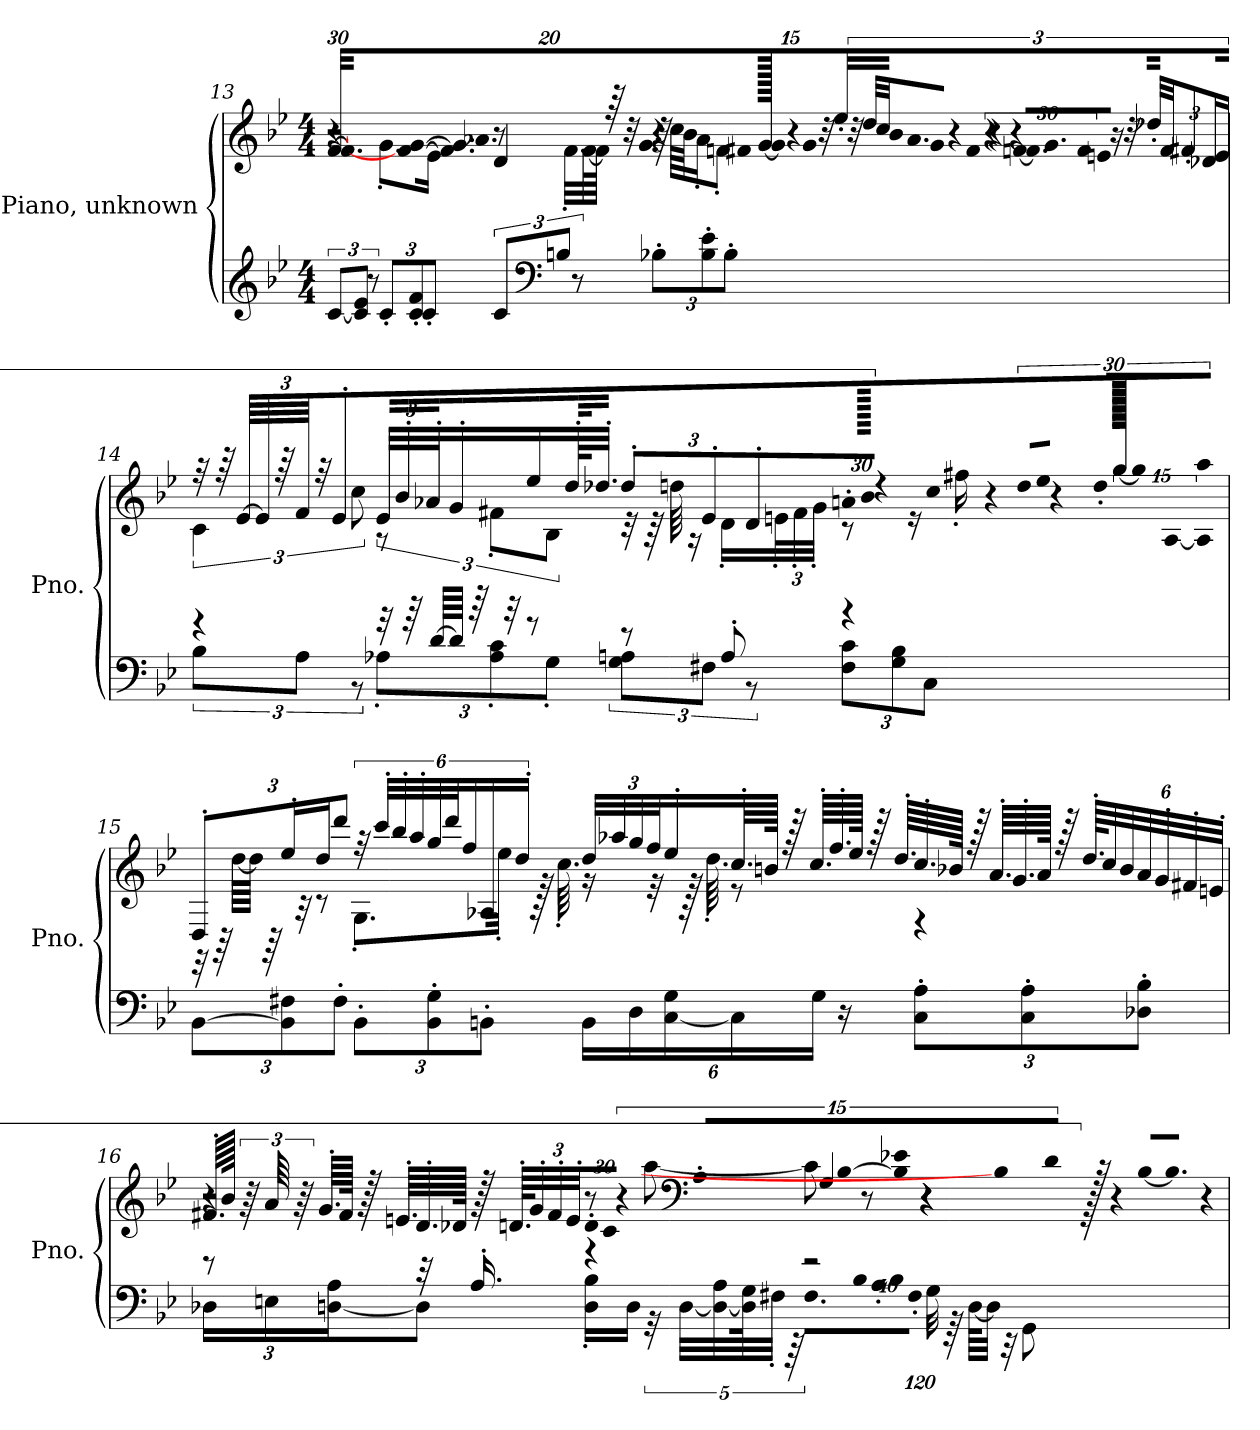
**kern	**kern
*part1	*part1
*staff2	*staff1
*I"Piano, unknown	*
*I'Pno.	*
!!LO:PB:g=z
*clefG2	*clefG2
*k[b-e-]	*k[b-e-]
*M4/4	*M4/4
*	*Xbrackettup
=13	=13
!	!LO:N:vis=64
*	*^
*	*	*^
[12c/L	[960%17f/LLLL	4r	2r
!	!LO:N:vis=64.	!	!
.	640%17f/_	.	.
.	1920ryy	.	.
!	!LO:N:vis=256	!	!
.	1920%17f/_ [1920%17g/K	.	.
!	!LO:N:vis=64.	!	!
.	640%17f/] 640%17g/]	.	.
!	!LO:N:vis=64.	!	!
.	640%17a-X/	.	.
12c/] 12e-/J	.	.	.
.	1920ryy	.	.
!	!LO:N:vis=256	!	!
.	1920%17g/L	.	.
!	!LO:N:vis=256	!	!
.	1920%17f#X/JJ	.	.
.	[960g/	.	.
.	960%19g/JJJ]	.	.
.	48r	.	.
12r	48g/	.	.
.	32r	.	.
.	32ee-'/	.	.
*Xbrackettup	*brackettup	*	*
12c'/L	48r	8.g'\L	.
.	48dd/LLL	.	.
.	48cc/	.	.
.	64b-/K	.	.
.	32.a-/J	.	.
12c/' 12f/'	.	.	.
.	16g/JJ	.	.
12c'/J	.	.	.
.	32r	16e-\Jk	.
.	32f#/	.	.
*brackettup	*	*	*
!	!LO:N:vis=64	!	!
12c/L	960%17r	8r	4d/
!	!LO:N:vis=64	!	!
.	960%17r	.	.
.	1920ryy	.	.
!	!LO:N:vis=128	!	!
.	1920%17r	.	.
!	!LO:N:vis=256	!	!
.	[1920%17fn/KLLLL	.	.
!	!LO:N:vis=64.	!	!
.	640%17f/]	.	.
!	!LO:N:vis=64.	!	!
.	640%17g/	.	.
*clefF4	*	*	*
12Bn/J	.	.	.
.	1920ryy	.	.
!	!LO:N:vis=256	!	!
.	1920%17f/L	.	.
!	!LO:N:vis=256	!	!
.	1920%17en/JJJJJ	.	.
.	16r	32.f'\LLL	.
12r	.	.	.
.	.	[64f\L	.
.	32r	64f\JJJJ]	.
.	.	64r	.
.	32dd-X'/KKL	32r	.
*Xbrackettup	*Xbrackettup	*	*
12B-X'\L	12f/	64r	4r
.	.	32cc\LLL	.
.	.	64b-\JK	.
.	.	16a-'\J	.
12B-\' 12e-\'	12f#X'/	.	.
.	.	8fn'\J	.
12B-'\J	24d-X/L	.	.
.	24e/JJ	.	.
*	*	*v	*v
!!LO:LB:g=z
=14	=14	=14
*^	*	*
*	*brackettup	*	*brackettup
4r	12B-\L	32r	6c\
.	.	64r	.
.	.	[64e-/LLLL	.
.	.	96e-/JJJJ]	.
.	.	96r	.
.	12A\J	96f/	.
.	.	32r	.
.	.	8e-'/	.
.	12r	.	12cc\
*	*Xbrackettup	*Xbrackettup	*
32r	12A-X'\L	48e-/LLL	12r
.	.	48b-'/	.
64r	.	.	.
.	.	48a-X'/J	.
[64d/LLLL	.	.	.
64d/JJJJ]	.	16g'/	.
64r	.	.	.
.	12A-\' 12c\'	.	12f#X'\L
32r	.	.	.
8r	.	16ee-/	.
.	12G'\J	.	12B-\J
.	.	64dd'/KL	.
.	.	32.dd-X'/JJJ	.
*	*brackettup	*	*
8r	12G\ 12An\L	12dd-'/L	32r
.	.	.	64r
.	.	.	64ddn\
.	.	.	16r
.	12F#X\J	12e-'/	.
8A'/	.	.	16d'\LL
.	12r	12d'/	.
.	.	.	48en'\L
.	.	.	48f#'\
.	.	.	48g'\JJJ
*	*Xbrackettup	*brackettup	*
!	!	!LO:N:vis=64	!
4r	12F#\ 12c\L	960%17an'/LLL	8r
!	!	!LO:N:vis=64	!
.	.	960%17b-/JJJJ	.
.	.	1920ryy	.
!	!	!LO:N:vis=128	!
.	.	1920%17r	.
!	!	!LO:N:vis=256	!
.	.	1920%17cc/	.
!	!	!LO:N:vis=128	!
.	.	1920%17r	.
!	!	!LO:N:vis=256	!
.	.	1920%17dd/KLLLL	.
!	!	!LO:N:vis=64	!
.	.	960%17ee-/JJJJ	.
.	12G\ 12B-\	.	.
!	!	!LO:N:vis=64	!
.	.	960%17r	.
.	.	1920ryy	.
!	!	!LO:N:vis=64	!
.	.	960%17dd'/KKLL	.
.	.	[960gg/	16r
.	.	320%13gg/]	.
.	12C\J	[24A/	.
.	.	.	16ff#X'\
.	.	24A/] 24aa/JJ	.
*v	*v	*	*
!!LO:LB:g=z	!!
=15	=15	=15
*	*Xbrackettup	*
[12BB-\L	12D'/L	32r
.	.	64r
.	.	[64dd\LLLL
.	.	64dd\JJJJ]
.	.	64r
12BB-\] 12F#X\	24ee-'/L	.
.	.	32r
.	24dd/J	8r
12F#'\J	12ddd/J	.
*	*brackettup	*
12BB-'\L	48r	8.G'\L
.	48ccc'/LLL	.
.	48bb-'/	.
*	*Xbrackettup	*
.	48aa'/	.
12BB-\' 12G\'	48gg/	.
.	48ddd/J	.
.	24ff/	.
12BBn'\J	24A-X/	.
.	.	32ee-'\Jkk
.	24dd'/JJ	.
.	.	128r
.	.	64.cc'\
24BB\LL	48dd/LLL	16r
.	48aa-X/	.
24D\	48gg/	.
.	48ff/J	32r
[24C\ 24G\	24ee-'/	.
.	.	128r
.	.	64.dd'\
*brackettup	*	*
24C\]	64.cc'/LL	8r
.	128bn/JJJJk	.
.	128r	.
.	64.cc'/LLLL	.
24G\JJ	.	.
.	64.ff'/	.
24r	.	.
.	128ee-/JJJJk	.
.	128r	.
.	64.dd'/LLLL	.
*Xbrackettup	*	*
12C\' 12A\'L	64.cc'/	4r
.	128b-X/JJJJk	.
.	128r	.
.	64.a'/LLLL	.
.	64.g'/	.
12C\' 12A\'	.	.
.	128a/JJJJk	.
.	128r	.
.	64.dd'/KLLL	.
.	48cc/	.
.	48b-/	.
12D-X\' 12B-\'J	48a/	.
.	48g'/	.
.	48f#X'/	.
.	48en'/JJJ	.
!!LO:LB:g=z
=16	=16	=16
*^	*	*^
8r	24D-X\LL	64.f#X'/LLLL	4r	2r
.	.	128b-/JJJJk	.	.
*	*	*brackettup	*	*
.	.	96r	.	.
.	24En\	96a/	.	.
.	.	96r	.	.
.	.	64.g'/LLLL	.	.
.	[24Dn\ 24A\J	.	.	.
.	.	128f#/JJJJk	.	.
.	.	128r	.	.
.	.	64.en'/LLLL	.	.
32r	8D\J]	64.d'/	.	.
.	.	128d-X/JJJJk	.	.
16.A'/	.	128r	.	.
.	.	64.dn'/KLLL	.	.
*	*	*Xbrackettup	*	*
.	.	48g'/	.	.
.	.	48f#'/	.	.
.	.	48e'/	.	.
*	*	*brackettup	*	*
!	!	!LO:N:vis=64	!	!
4r	16D\' 16B-\'LL	960%17d'/L	8r	.
!	!	!LO:N:vis=64	!	!
.	.	960%17c/JJJJ	.	.
.	.	1920ryy	.	.
!	!	!LO:N:vis=64	!	!
.	.	960%17r	.	.
*	*	*clefF4	*	*
!	!	!LO:N:vis=64	!	!
.	.	960%17A'/LLLL	.	.
.	16D\JJ	.	.	.
!	!	!LO:N:vis=64	!	!
.	.	[960%17B-/	.	.
!	!	!LO:N:vis=64	!	!
.	.	960%17B-/_ 960%17e-X/	.	.
.	.	1920ryy	.	.
!	!	!LO:N:vis=256	!	!
.	.	1920%17B-/L]	.	.
!	!	!LO:N:vis=256	!	!
.	.	1920%17d/JJJJJ	.	.
*	*brackettup	*	*	*
.	40r	960r	[8c\	.
.	.	960%19r	.	.
.	.	[96B-/KKLL	.	.
.	[40D\LLL	.	.	.
.	.	16.B-/JJ]	.	.
.	40D\_ 40A\	.	.	.
.	80D\] 80G\K	.	.	.
.	40F#X'\JJJ	.	.	.
.	80r	.	.	.
*	*Xbrackettup	*	*	*
!	!LO:N:vis=16.	!	!	!
2r	960%103F#\LL	2r	8c\]	4G/
!	!LO:N:vis=32	!	!	!
.	640%23B-\L	.	.	.
.	.	.	8r	.
!	!LO:N:vis=32	!	!	!
.	640%23A'\	.	.	.
!	!LO:N:vis=32	!	!	!
.	640%23B-\	.	.	.
!	!LO:N:vis=32	!	!	!
.	640%23F#'\JJJ	.	.	.
.	.	.	4r	4r
.	32G\	.	.	.
.	64r	.	.	.
.	[64D\KLLL	.	.	.
.	32D\JJJ]	.	.	.
.	32r	.	.	.
.	8GG\	.	.	.
960ryy	.	960ryy	960ryy	960ryy
*v	*v	*	*	*
*	*v	*v	*v
=	=
*-	*-
